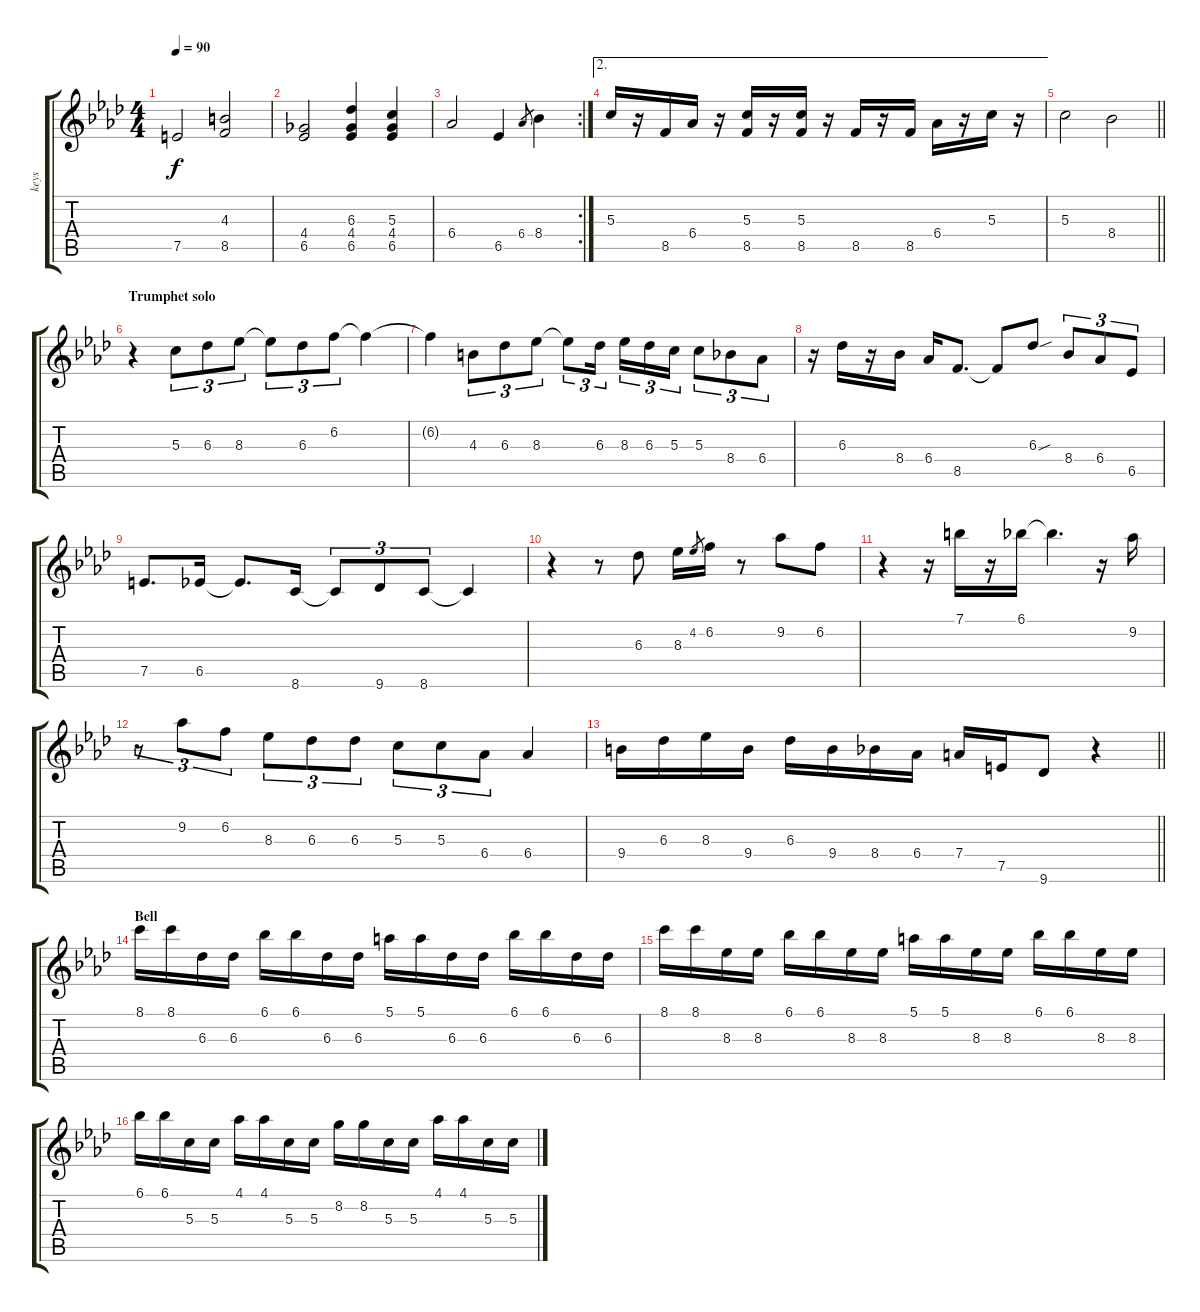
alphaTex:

\track ("keys" "keys") {instrument electricguitarjazz}
\staff {score tabs}
\tuning (E4 B3 G3 D3 A2 E2) {hide}
\ts (4 4)
\tempo 90
\clef g2
\ks ab
7.5.2{dy f} (4.3 8.5).2 |
(4.4 6.5).2 (6.3 4.4 6.5).4 (5.3 4.4 6.5).4 |
\rc 2
6.4.2 6.5.4 6.4.8{gr} 8.4.4 |
\ae 2
5.3.16 r.16 8.5.16 6.4.16 r.16 (5.3 8.5).16 r.16 (5.3 8.5).16 r.16 8.5.16 r.16 8.5.16 6.4.16 r.16 5.3.16 r.16 |
\barLineRight lightlight
5.3.2 8.4.2 |
\section ("" "Trumphet solo")
r.4 5.3.8{tu (3 2)} 6.3.8{tu (3 2)} 8.3.8{tu (3 2)} 8.3{t}.8{tu (3 2)} 6.3.8{tu (3 2)} 6.2.8{tu (3 2)} 6.2{t}.4 |
6.2{t}.4 4.3.8{tu (3 2)} 6.3.8{tu (3 2)} 8.3.8{tu (3 2)} 8.3{t}.8{tu (3 2)} 6.3.16{tu (3 2) beam splitsecondary} 8.3.16{tu (3 2)} 6.3.16{tu (3 2)} 5.3.16{tu (3 2)} 5.3.8{tu (3 2)} 8.4.8{tu (3 2)} 6.4.8{tu (3 2)} |
r.16 6.3.16 r.16 8.4.16 6.4.16 8.5.8{d} 8.5{t}.8 6.3{sou}.8 8.4.8{tu (3 2)} 6.4.8{tu (3 2)} 6.5.8{tu (3 2)} |
7.5.8{d} 6.5.16 6.5{t}.8{d} 8.6.16 8.6{t}.8{tu (3 2)} 9.6.8{tu (3 2)} 8.6.8{tu (3 2)} 8.6{t}.4 |
r.4 r.8 6.3.8 8.3.16 4.2.8{gr} 6.2.16 r.8 9.2.8 6.2.8 |
r.4 r.16 7.1.16 r.16 6.1.16 6.1{t}.4{d} r.16 9.2.16 |
r.8{tu (3 2)} 9.2.8{tu (3 2)} 6.2.8{tu (3 2)} 8.3.8{tu (3 2)} 6.3.8{tu (3 2)} 6.3.8{tu (3 2)} 5.3.8{tu (3 2)} 5.3.8{tu (3 2)} 6.4.8{tu (3 2)} 6.4.4 |
\barLineRight lightlight
9.4.16 6.3.16 8.3.16 9.4.16 6.3.16 9.4.16 8.4.16 6.4.16 7.4.16 7.5.16 9.6.8 r.4 |
\section ("" "Bell")
8.1.16 8.1.16 6.3.16 6.3.16 6.1.16 6.1.16 6.3.16 6.3.16 5.1.16 5.1.16 6.3.16 6.3.16 6.1.16 6.1.16 6.3.16 6.3.16 |
8.1.16 8.1.16 8.3.16 8.3.16 6.1.16 6.1.16 8.3.16 8.3.16 5.1.16 5.1.16 8.3.16 8.3.16 6.1.16 6.1.16 8.3.16 8.3.16 |
6.1.16 6.1.16 5.3.16 5.3.16 4.1.16 4.1.16 5.3.16 5.3.16 8.2.16 8.2.16 5.3.16 5.3.16 4.1.16 4.1.16 5.3.16 5.3.16
